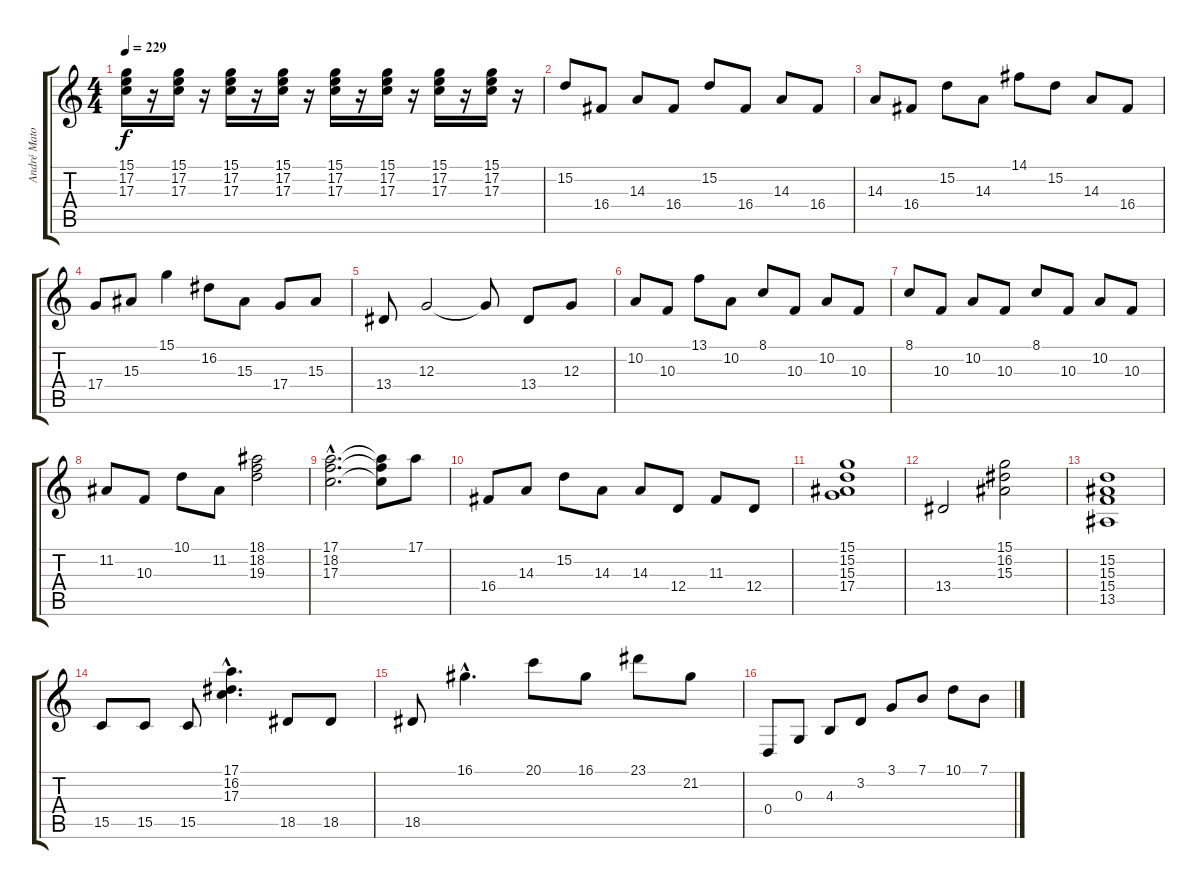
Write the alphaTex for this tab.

\track ("André Matos (tecl)" "André Mato") {instrument stringensemble1}
\staff {score tabs}
\tuning (E4 B3 G3 D3 A2 E2) {hide}
\ts (4 4)
\tempo 229
\clef g2
\ks c
(15.1 17.2 17.3).16{dy f} r.16 (15.1 17.2 17.3).16 r.16 (15.1 17.2 17.3).16 r.16 (15.1 17.2 17.3).16 r.16 (15.1 17.2 17.3).16 r.16 (15.1 17.2 17.3).16 r.16 (15.1 17.2 17.3).16 r.16 (15.1 17.2 17.3).16 r.16 |
15.2.8 16.4.8 14.3.8 16.4.8 15.2.8 16.4.8 14.3.8 16.4.8 |
14.3.8 16.4.8 15.2.8 14.3.8 14.1.8 15.2.8 14.3.8 16.4.8 |
17.4.8 15.3.8 15.1.4 16.2.8 15.3.8 17.4.8 15.3.8 |
13.4.8 12.3.2 12.3{t}.8 13.4.8 12.3.8 |
10.2.8 10.3.8 13.1.8 10.2.8 8.1.8 10.3.8 10.2.8 10.3.8 |
8.1.8 10.3.8 10.2.8 10.3.8 8.1.8 10.3.8 10.2.8 10.3.8 |
11.2.8 10.3.8 10.1.8 11.2.8 (18.1 18.2 19.3).2 |
(17.1{hac} 18.2{hac} 17.3{hac}).2{d} (17.1{t} 18.2{t} 17.3{t}).8 17.1.8 |
16.4.8 14.3.8 15.2.8 14.3.8 14.3.8 12.4.8 11.3.8 12.4.8 |
(15.1 15.2 15.3 17.4).1 |
13.4.2 (15.1 16.2 15.3).2 |
(15.2 15.3 15.4 13.5).1 |
15.5.8 15.5.8 15.5.8 (17.1{hac} 16.2{hac} 17.3{hac}).4{d} 18.5.8 18.5.8 |
18.5.8 16.1{hac}.4{d} 20.1.8 16.1.8 23.1.8 21.2.8 |
0.4.8 0.3.8 4.3.8 3.2.8 3.1.8 7.1.8 10.1.8 7.1.8
